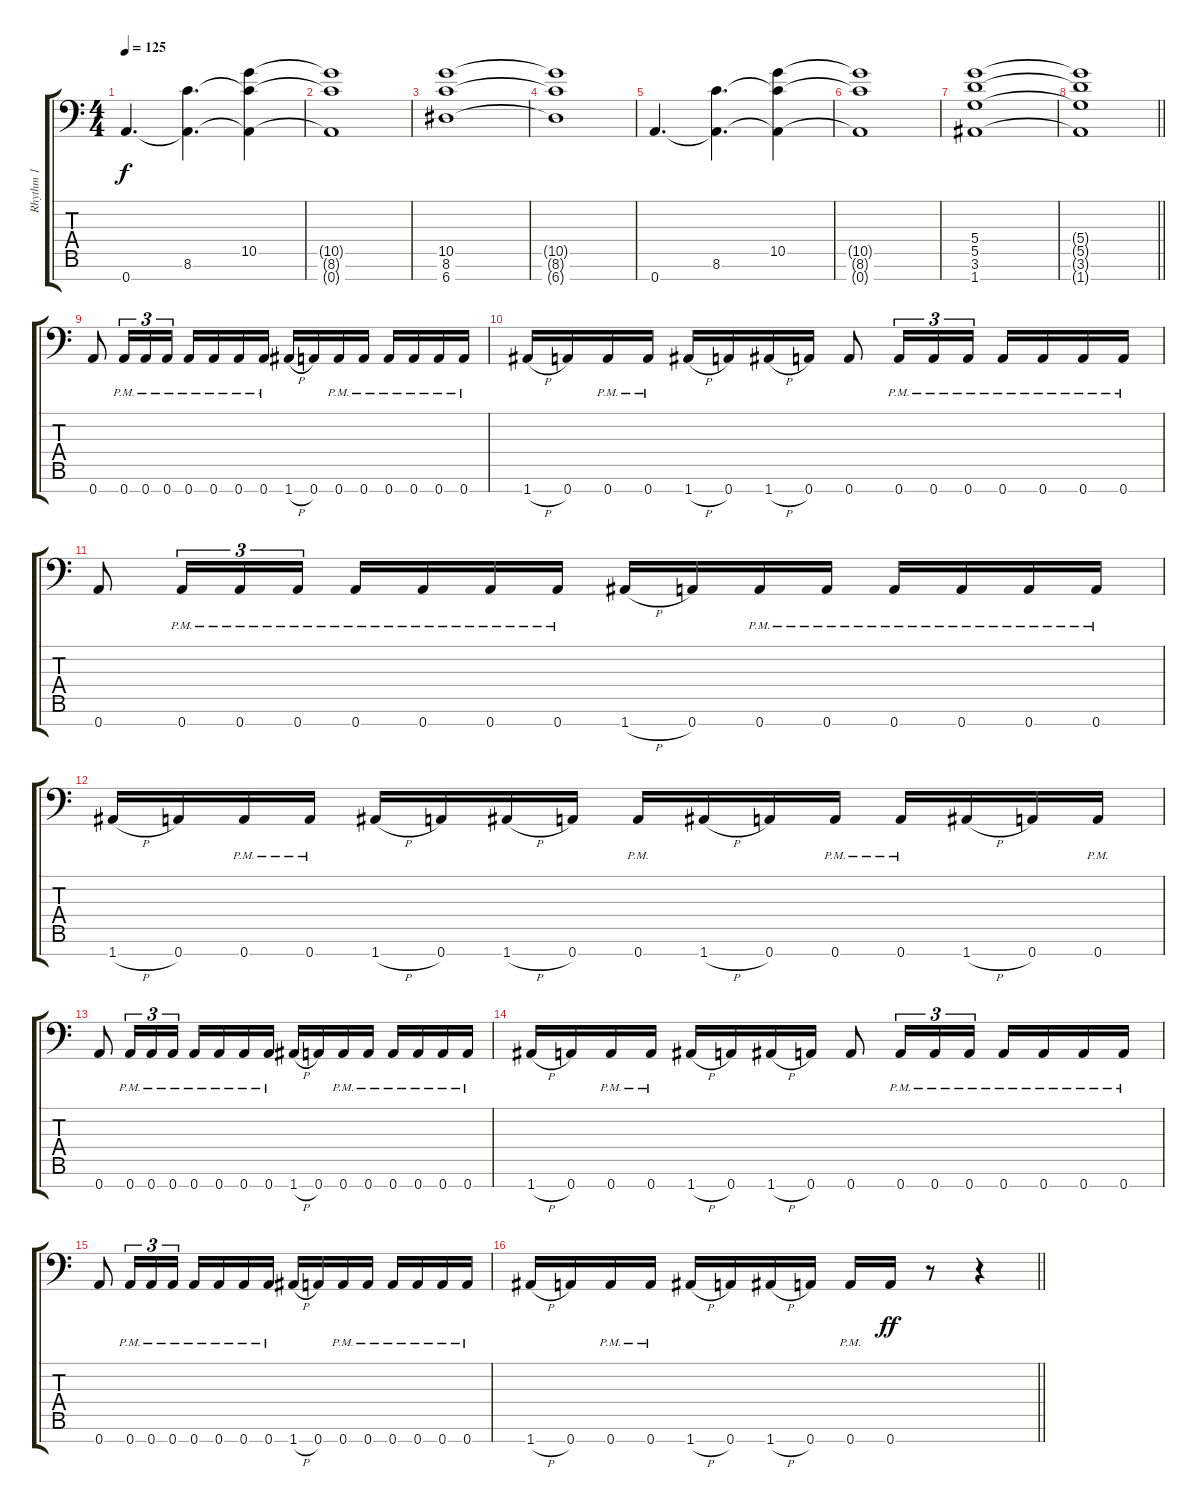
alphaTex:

\track ("Rhythm 1" "Rhythm 1") {instrument distortionguitar}
\staff {score tabs}
\tuning (E4 B3 G3 D3 A2 E2 A1) {hide}
\ts (4 4)
\tempo 125
\clef f4
\ks c
0.7.4{d dy f} (8.6 0.7{t}).4{d} (10.5 8.6{t} 0.7{t}).4 |
(10.5{t} 8.6{t} 0.7{t}).1 |
(10.5 8.6 6.7).1 |
(10.5{t} 8.6{t} 6.7{t}).1 |
0.7.4{d} (8.6 0.7{t}).4{d} (10.5 8.6{t} 0.7{t}).4 |
(10.5{t} 8.6{t} 0.7{t}).1 |
(5.4 5.5 3.6 1.7).1 |
\barLineRight lightlight
(5.4{t} 5.5{t} 3.6{t} 1.7{t}).1 |
0.7.8 0.7{pm}.16{tu (3 2)} 0.7{pm}.16{tu (3 2)} 0.7{pm}.16{tu (3 2)} 0.7{pm}.16 0.7{pm}.16 0.7{pm}.16 0.7{pm}.16 1.7{h}.16 0.7.16 0.7{pm}.16 0.7{pm}.16 0.7{pm}.16 0.7{pm}.16 0.7{pm}.16 0.7{pm}.16 |
1.7{h}.16 0.7.16 0.7{pm}.16 0.7{pm}.16 1.7{h}.16 0.7.16 1.7{h}.16 0.7.16 0.7.8 0.7{pm}.16{tu (3 2)} 0.7{pm}.16{tu (3 2)} 0.7{pm}.16{tu (3 2)} 0.7{pm}.16 0.7{pm}.16 0.7{pm}.16 0.7{pm}.16 |
0.7.8 0.7{pm}.16{tu (3 2)} 0.7{pm}.16{tu (3 2)} 0.7{pm}.16{tu (3 2)} 0.7{pm}.16 0.7{pm}.16 0.7{pm}.16 0.7{pm}.16 1.7{h}.16 0.7.16 0.7{pm}.16 0.7{pm}.16 0.7{pm}.16 0.7{pm}.16 0.7{pm}.16 0.7{pm}.16 |
1.7{h}.16 0.7.16 0.7{pm}.16 0.7{pm}.16 1.7{h}.16 0.7.16 1.7{h}.16 0.7.16 0.7{pm}.16 1.7{h}.16 0.7.16 0.7{pm}.16 0.7{pm}.16 1.7{h}.16 0.7.16 0.7{pm}.16 |
0.7.8 0.7{pm}.16{tu (3 2)} 0.7{pm}.16{tu (3 2)} 0.7{pm}.16{tu (3 2)} 0.7{pm}.16 0.7{pm}.16 0.7{pm}.16 0.7{pm}.16 1.7{h}.16 0.7.16 0.7{pm}.16 0.7{pm}.16 0.7{pm}.16 0.7{pm}.16 0.7{pm}.16 0.7{pm}.16 |
1.7{h}.16 0.7.16 0.7{pm}.16 0.7{pm}.16 1.7{h}.16 0.7.16 1.7{h}.16 0.7.16 0.7.8 0.7{pm}.16{tu (3 2)} 0.7{pm}.16{tu (3 2)} 0.7{pm}.16{tu (3 2)} 0.7{pm}.16 0.7{pm}.16 0.7{pm}.16 0.7{pm}.16 |
0.7.8 0.7{pm}.16{tu (3 2)} 0.7{pm}.16{tu (3 2)} 0.7{pm}.16{tu (3 2)} 0.7{pm}.16 0.7{pm}.16 0.7{pm}.16 0.7{pm}.16 1.7{h}.16 0.7.16 0.7{pm}.16 0.7{pm}.16 0.7{pm}.16 0.7{pm}.16 0.7{pm}.16 0.7{pm}.16 |
\barLineRight lightlight
1.7{h}.16 0.7.16 0.7{pm}.16 0.7{pm}.16 1.7{h}.16 0.7.16 1.7{h}.16 0.7.16 0.7{pm}.16 0.7.16{dy ff} r.8 r.4
